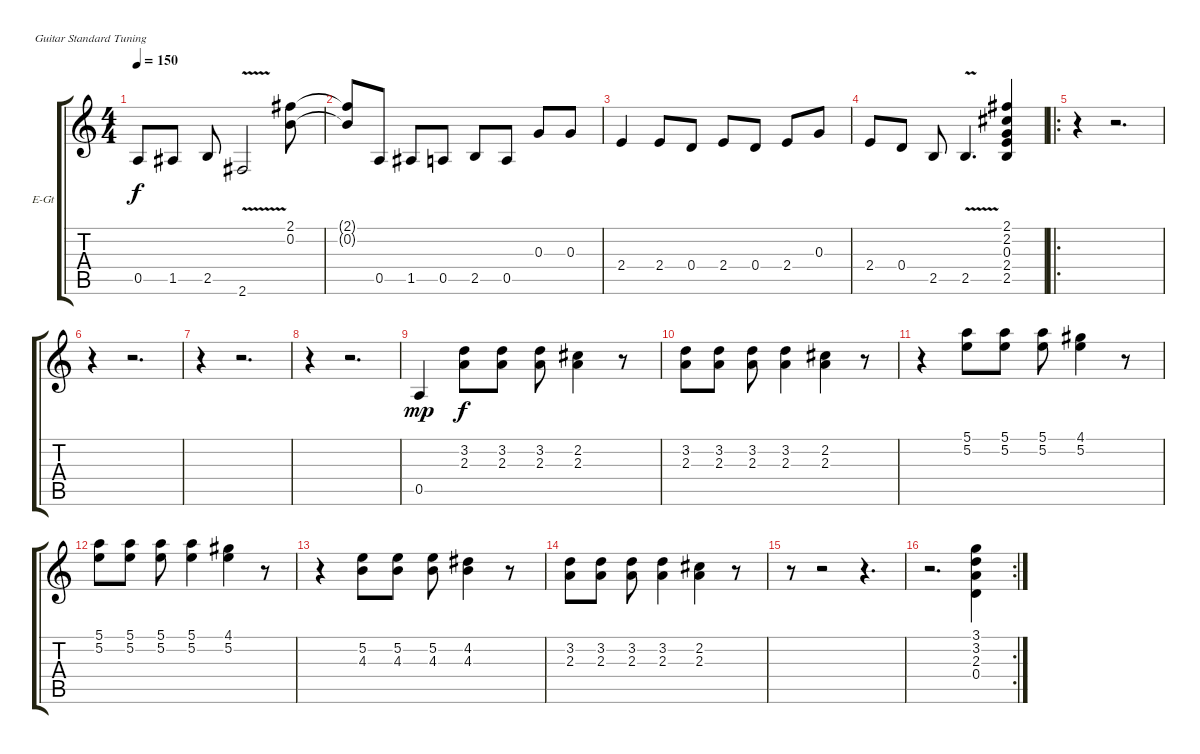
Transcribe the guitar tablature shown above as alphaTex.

\bracketExtendMode groupsimilarinstruments
\firstSystemTrackNameOrientation horizontal
\otherSystemsTrackNameOrientation horizontal
\track ("Lead Guitar" "E-Gt") {instrument overdrivenguitar}
\staff {score tabs}
\tuning (E4 B3 G3 D3 A2 E2)
\ts (4 4)
\tempo 150
\clef g2
\ks c
0.5.8{dy f} 1.5.8 2.5.8 2.6{v}.2 (2.1 0.2).8 |
(2.1{t} 0.2{t}).8 0.5.8 1.5.8 0.5.8 2.5.8 0.5.8 0.3.8 0.3.8 |
2.4.4 2.4.8 0.4.8 2.4.8 0.4.8 2.4.8 0.3.8 |
2.4.8 0.4.8 2.5.8 2.5{v}.4{d} (2.1 2.2 0.3 2.4 2.5).4 |
\ro
r.4 r.2{d} |
r.4 r.2{d} |
r.4 r.2{d} |
r.4 r.2{d} |
0.5.4{dy mp} (3.2 2.3).8{dy f} (3.2 2.3).8 (3.2 2.3).8 (2.2 2.3).4 r.8 |
(3.2 2.3).8 (3.2 2.3).8 (3.2 2.3).8 (3.2 2.3).4 (2.2 2.3).4 r.8 |
r.4 (5.1 5.2).8 (5.1 5.2).8 (5.1 5.2).8 (4.1 5.2).4 r.8 |
(5.1 5.2).8 (5.1 5.2).8 (5.1 5.2).8 (5.1 5.2).4 (4.1 5.2).4 r.8 |
r.4 (5.2 4.3).8 (5.2 4.3).8 (5.2 4.3).8 (4.2 4.3).4 r.8 |
(3.2 2.3).8 (3.2 2.3).8 (3.2 2.3).8 (3.2 2.3).4 (2.2 2.3).4 r.8 |
r.8 r.2 r.4{d} |
\rc 2
r.2{d} (3.1 3.2 2.3 0.4).4
